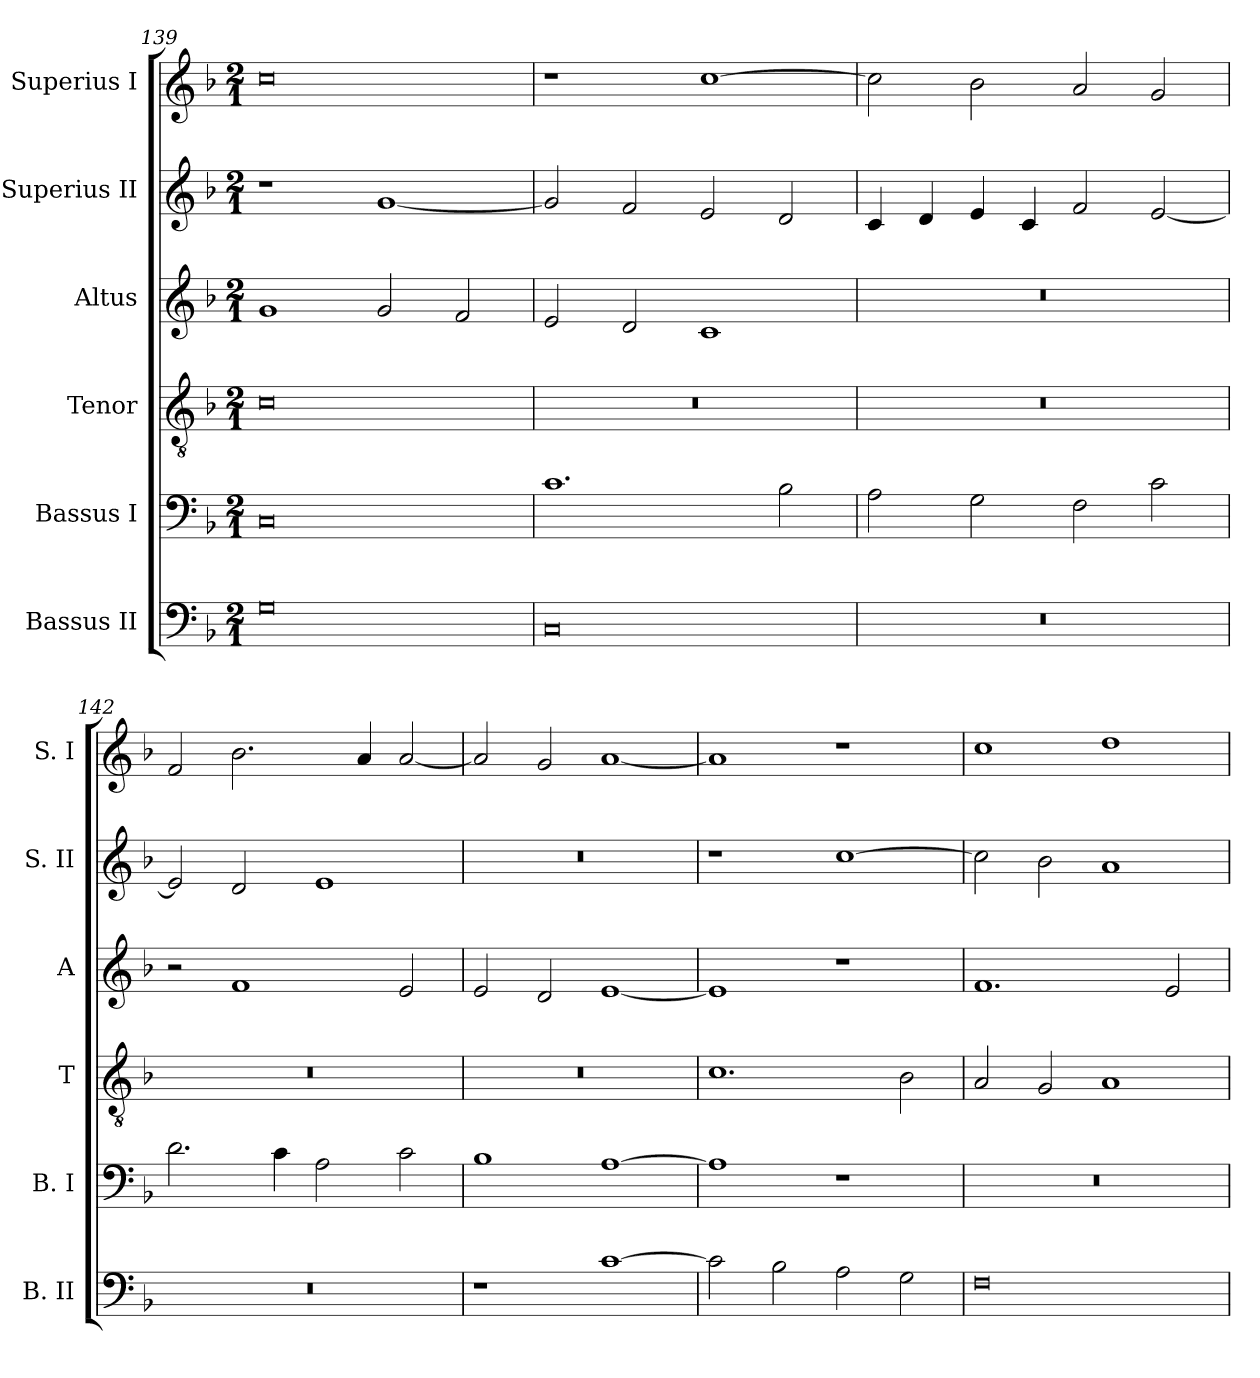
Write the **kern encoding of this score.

**kern	**kern	**kern	**kern	**kern	**kern
*part6	*part5	*part4	*part3	*part2	*part1
*staff6	*staff5	*staff4	*staff3	*staff2	*staff1
*I"Bassus II	*I"Bassus I	*I"Tenor	*I"Altus	*I"Superius II	*I"Superius I
*I'B. II	*I'B. I	*I'T	*I'A	*I'S. II	*I'S. I
*clefF4	*clefF4	*clefGv2	*clefG2	*clefG2	*clefG2
*k[b-]	*k[b-]	*k[b-]	*k[b-]	*k[b-]	*k[b-]
*F:	*F:	*F:	*F:	*F:	*F:
*M2/1	*M2/1	*M2/1	*M2/1	*M2/1	*M2/1
=139	=139	=139	=139	=139	=139
0G	0C	0c	1g	1r	0cc
.	.	.	2g	[1g	.
.	.	.	2f	.	.
=140	=140	=140	=140	=140	=140
0C	1.c	0r	2e	2g]	1r
.	.	.	2d	2f	.
.	.	.	1c	2e	[1cc
.	2B-	.	.	2d	.
=141	=141	=141	=141	=141	=141
0r	2A	0r	0r	4c	2cc]
.	.	.	.	4d	.
.	2G	.	.	4e	2b-
.	.	.	.	4c	.
.	2F	.	.	2f	2a
.	2c	.	.	[2e	2g
=142	=142	=142	=142	=142	=142
0r	2.d	0r	2r	2e]	2f
.	.	.	1f	2d	2.b-
.	4c	.	.	.	.
.	2A	.	.	1e	.
.	.	.	.	.	4a
.	2c	.	2e	.	[2a
=143	=143	=143	=143	=143	=143
1r	1B-	0r	2e	0r	2a]
.	.	.	2d	.	2g
[1c	[1A	.	[1e	.	[1a
=144	=144	=144	=144	=144	=144
2c]	1A]	1.c	1e]	1r	1a]
2B-	.	.	.	.	.
2A	1r	.	1r	[1cc	1r
2G	.	2B-	.	.	.
=145	=145	=145	=145	=145	=145
0F	0r	2A	1.f	2cc]	1cc
.	.	2G	.	2b-	.
.	.	1A	.	1a	1dd
.	.	.	2e	.	.
=	=	=	=	=	=
*-	*-	*-	*-	*-	*-
